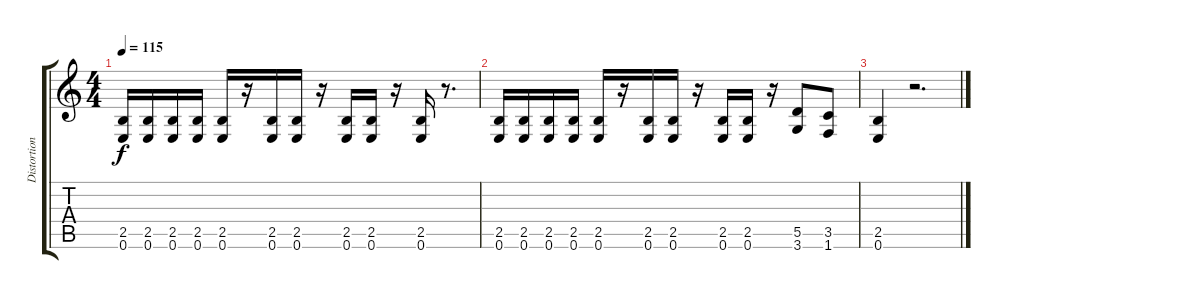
\track ("Distortion Guitar" "Distortion") {instrument distortionguitar}
\staff {score tabs}
\tuning (E4 B3 G3 D3 A2 E2) {hide}
\ts (4 4)
\tempo 115
\clef g2
\ks c
(2.5 0.6).16{dy f} (2.5 0.6).16 (2.5 0.6).16 (2.5 0.6).16 (2.5 0.6).16 r.16 (2.5 0.6).16 (2.5 0.6).16 r.16 (2.5 0.6).16 (2.5 0.6).16 r.16 (2.5 0.6).16 r.8{d} |
(2.5 0.6).16 (2.5 0.6).16 (2.5 0.6).16 (2.5 0.6).16 (2.5 0.6).16 r.16 (2.5 0.6).16 (2.5 0.6).16 r.16 (2.5 0.6).16 (2.5 0.6).16 r.16 (5.5 3.6).8 (3.5 1.6).8 |
(2.5 0.6).4 r.2{d}
